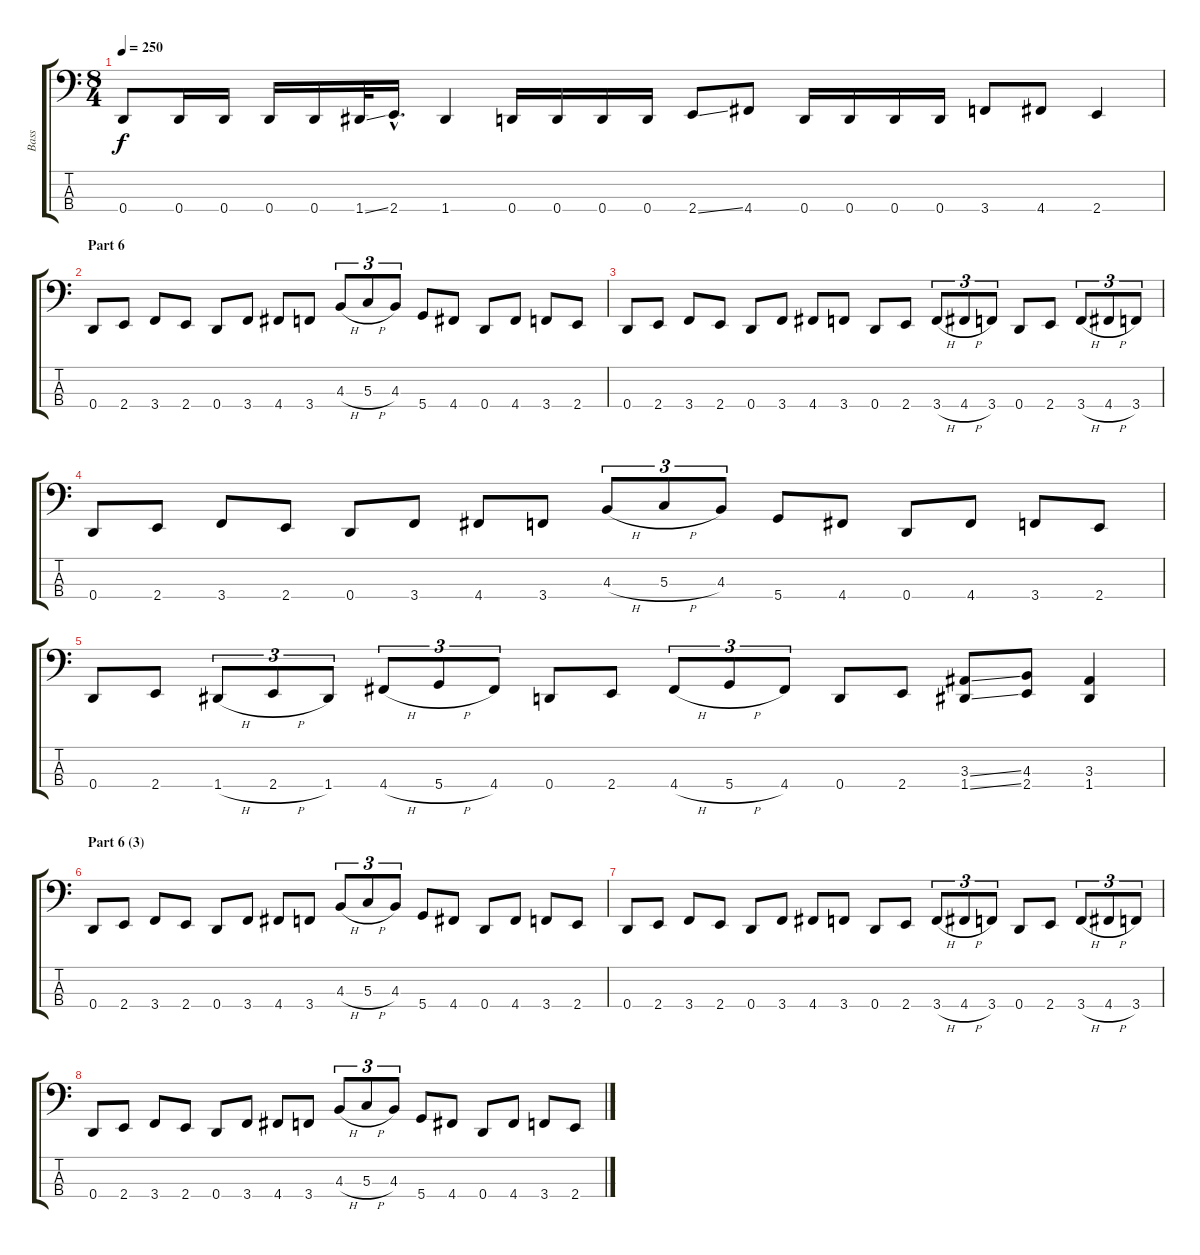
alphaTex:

\track ("Bass" "Bass") {instrument electricbassfinger}
\staff {score tabs}
\tuning (F2 C2 G1 D1) {hide}
\ts (8 4)
\tempo 250
\clef f4
\ks c
0.4.8{dy f} 0.4.16 0.4.16 0.4.16 0.4.16 1.4{ss}.32 2.4{hac}.16{d} 1.4.4 0.4.16 0.4.16 0.4.16 0.4.16 2.4{ss}.8 4.4.8 0.4.16 0.4.16 0.4.16 0.4.16 3.4.8 4.4.8 2.4.4 |
\section ("" "Part 6")
0.4.8 2.4.8 3.4.8 2.4.8 0.4.8 3.4.8 4.4.8 3.4.8 4.3{h}.8{tu (3 2)} 5.3{h}.8{tu (3 2)} 4.3.8{tu (3 2)} 5.4.8 4.4.8 0.4.8 4.4.8 3.4.8 2.4.8 |
0.4.8 2.4.8 3.4.8 2.4.8 0.4.8 3.4.8 4.4.8 3.4.8 0.4.8 2.4.8 3.4{h}.8{tu (3 2)} 4.4{h}.8{tu (3 2)} 3.4.8{tu (3 2)} 0.4.8 2.4.8 3.4{h}.8{tu (3 2)} 4.4{h}.8{tu (3 2)} 3.4.8{tu (3 2)} |
0.4.8 2.4.8 3.4.8 2.4.8 0.4.8 3.4.8 4.4.8 3.4.8 4.3{h}.8{tu (3 2)} 5.3{h}.8{tu (3 2)} 4.3.8{tu (3 2)} 5.4.8 4.4.8 0.4.8 4.4.8 3.4.8 2.4.8 |
0.4.8 2.4.8 1.4{h}.8{tu (3 2)} 2.4{h}.8{tu (3 2)} 1.4.8{tu (3 2)} 4.4{h}.8{tu (3 2)} 5.4{h}.8{tu (3 2)} 4.4.8{tu (3 2)} 0.4.8 2.4.8 4.4{h}.8{tu (3 2)} 5.4{h}.8{tu (3 2)} 4.4.8{tu (3 2)} 0.4.8 2.4.8 (3.3{ss} 1.4{ss}).8 (4.3 2.4).8 (3.3 1.4).4 |
\section ("" "Part 6 (3)")
0.4.8 2.4.8 3.4.8 2.4.8 0.4.8 3.4.8 4.4.8 3.4.8 4.3{h}.8{tu (3 2)} 5.3{h}.8{tu (3 2)} 4.3.8{tu (3 2)} 5.4.8 4.4.8 0.4.8 4.4.8 3.4.8 2.4.8 |
0.4.8 2.4.8 3.4.8 2.4.8 0.4.8 3.4.8 4.4.8 3.4.8 0.4.8 2.4.8 3.4{h}.8{tu (3 2)} 4.4{h}.8{tu (3 2)} 3.4.8{tu (3 2)} 0.4.8 2.4.8 3.4{h}.8{tu (3 2)} 4.4{h}.8{tu (3 2)} 3.4.8{tu (3 2)} |
0.4.8 2.4.8 3.4.8 2.4.8 0.4.8 3.4.8 4.4.8 3.4.8 4.3{h}.8{tu (3 2)} 5.3{h}.8{tu (3 2)} 4.3.8{tu (3 2)} 5.4.8 4.4.8 0.4.8 4.4.8 3.4.8 2.4.8
